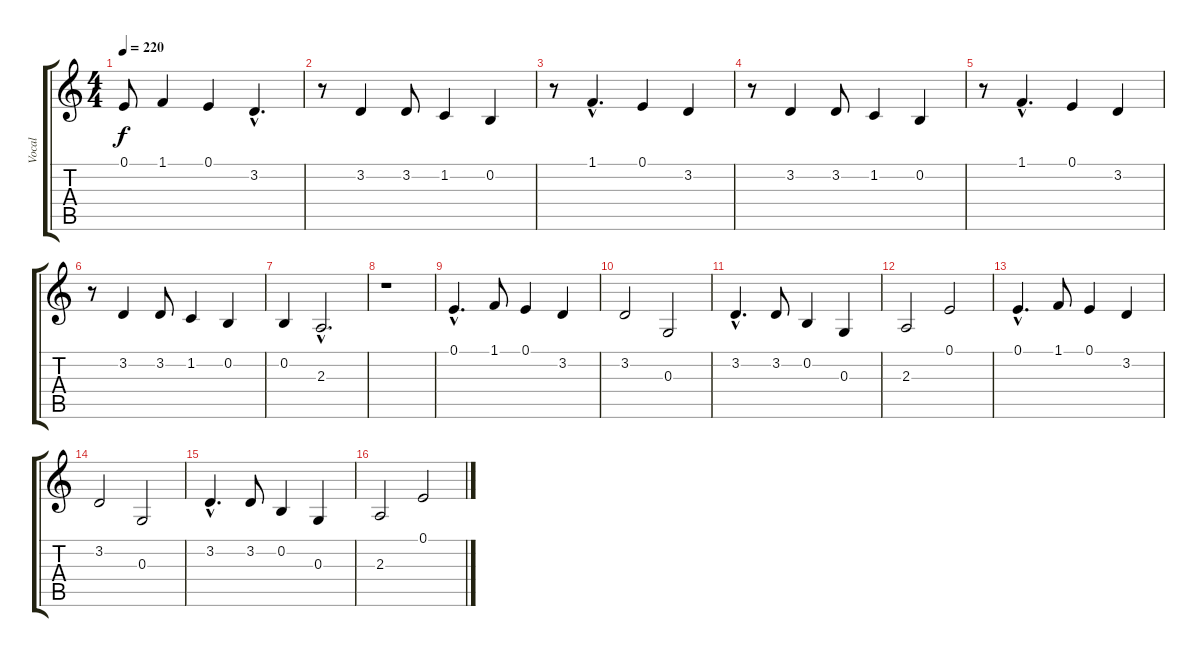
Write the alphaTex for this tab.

\track ("Vocal" "Vocal") {instrument honkytonkpiano}
\staff {score tabs}
\tuning (E4 B3 G3 D3 A2 E2) {hide}
\ts (4 4)
\tempo 220
\clef g2
\ks c
0.1{t}.8{dy f} 1.1.4 0.1.4 3.2{hac}.4{d} |
r.8 3.2.4 3.2.8 1.2.4 0.2.4 |
r.8 1.1{hac}.4{d} 0.1.4 3.2.4 |
r.8 3.2.4 3.2.8 1.2.4 0.2.4 |
r.8 1.1{hac}.4{d} 0.1.4 3.2.4 |
r.8 3.2.4 3.2.8 1.2.4 0.2.4 |
0.2.4 2.3{hac}.2{d} |
r.1 |
0.1{hac}.4{d} 1.1.8 0.1.4 3.2.4 |
3.2.2 0.3.2 |
3.2{hac}.4{d} 3.2.8 0.2.4 0.3.4 |
2.3.2 0.1.2 |
0.1{hac}.4{d} 1.1.8 0.1.4 3.2.4 |
3.2.2 0.3.2 |
3.2{hac}.4{d} 3.2.8 0.2.4 0.3.4 |
2.3.2 0.1.2
